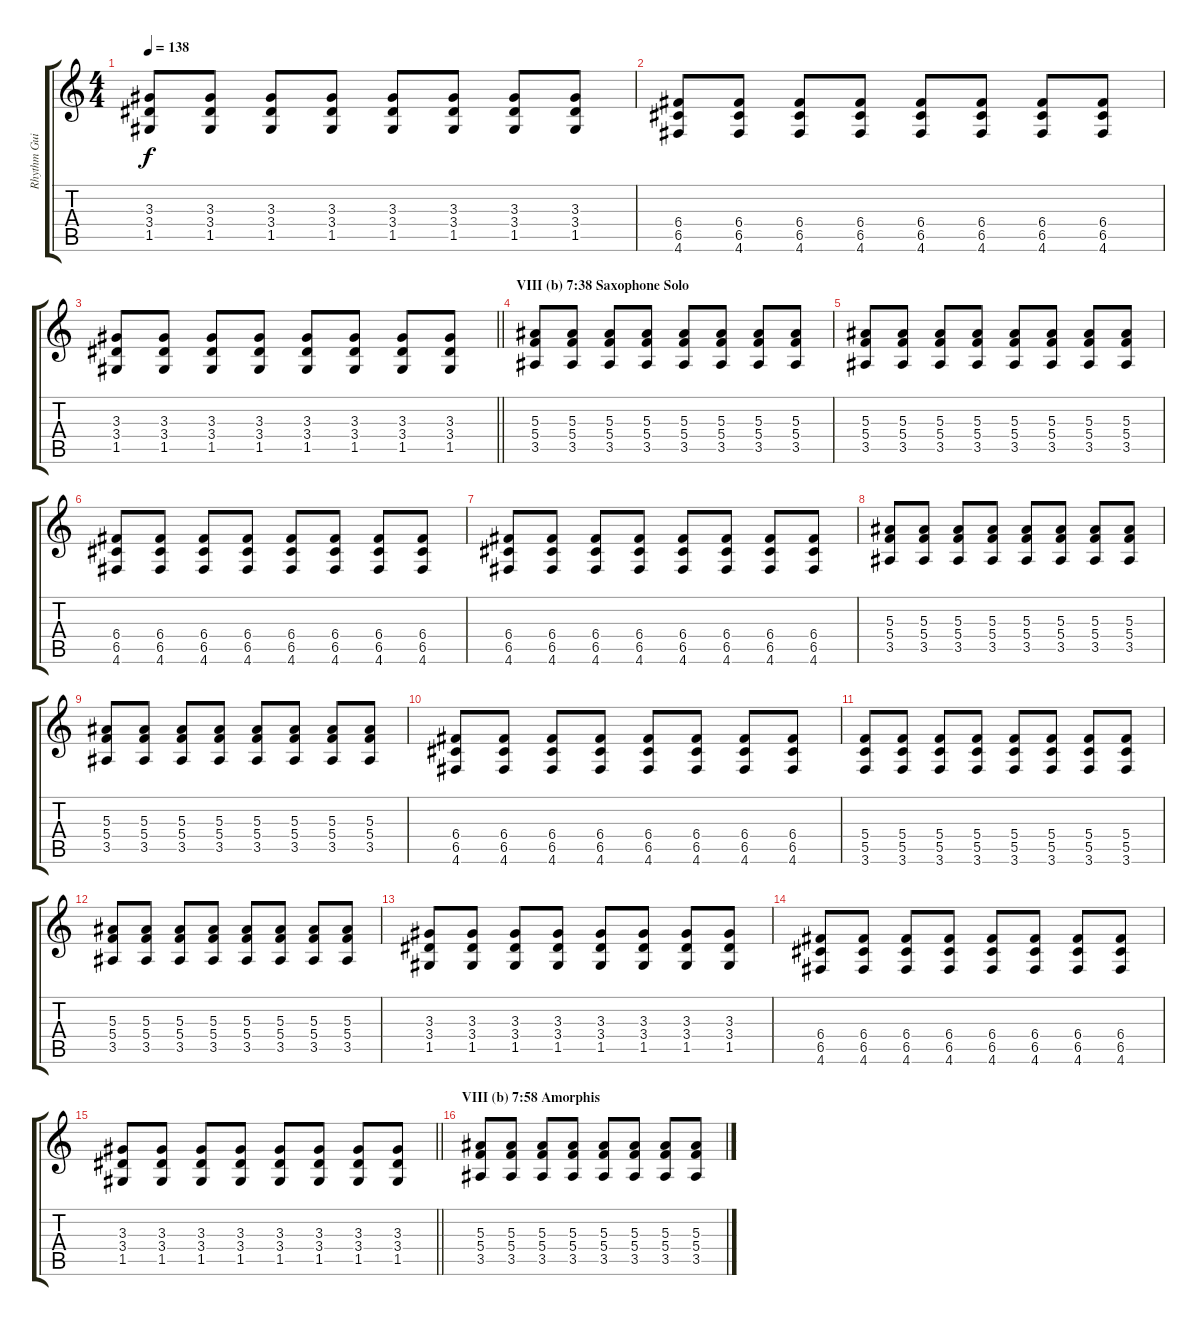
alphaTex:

\track ("Rhythm Guitar" "Rhythm Gui") {instrument distortionguitar}
\staff {score tabs}
\tuning (D4 A3 F3 C3 G2 D2) {hide}
\ts (4 4)
\tempo 138
\clef g2
\ks c
(3.3 3.4 1.5).8{dy f} (3.3 3.4 1.5).8 (3.3 3.4 1.5).8 (3.3 3.4 1.5).8 (3.3 3.4 1.5).8 (3.3 3.4 1.5).8 (3.3 3.4 1.5).8 (3.3 3.4 1.5).8 |
(6.4 6.5 4.6).8 (6.4 6.5 4.6).8 (6.4 6.5 4.6).8 (6.4 6.5 4.6).8 (6.4 6.5 4.6).8 (6.4 6.5 4.6).8 (6.4 6.5 4.6).8 (6.4 6.5 4.6).8 |
\barLineRight lightlight
(3.3 3.4 1.5).8 (3.3 3.4 1.5).8 (3.3 3.4 1.5).8 (3.3 3.4 1.5).8 (3.3 3.4 1.5).8 (3.3 3.4 1.5).8 (3.3 3.4 1.5).8 (3.3 3.4 1.5).8 |
\section ("" "VIII (b) 7:38 Saxophone Solo")
(5.3 5.4 3.5).8 (5.3 5.4 3.5).8 (5.3 5.4 3.5).8 (5.3 5.4 3.5).8 (5.3 5.4 3.5).8 (5.3 5.4 3.5).8 (5.3 5.4 3.5).8 (5.3 5.4 3.5).8 |
(5.3 5.4 3.5).8 (5.3 5.4 3.5).8 (5.3 5.4 3.5).8 (5.3 5.4 3.5).8 (5.3 5.4 3.5).8 (5.3 5.4 3.5).8 (5.3 5.4 3.5).8 (5.3 5.4 3.5).8 |
(6.4 6.5 4.6).8 (6.4 6.5 4.6).8 (6.4 6.5 4.6).8 (6.4 6.5 4.6).8 (6.4 6.5 4.6).8 (6.4 6.5 4.6).8 (6.4 6.5 4.6).8 (6.4 6.5 4.6).8 |
(6.4 6.5 4.6).8 (6.4 6.5 4.6).8 (6.4 6.5 4.6).8 (6.4 6.5 4.6).8 (6.4 6.5 4.6).8 (6.4 6.5 4.6).8 (6.4 6.5 4.6).8 (6.4 6.5 4.6).8 |
(5.3 5.4 3.5).8 (5.3 5.4 3.5).8 (5.3 5.4 3.5).8 (5.3 5.4 3.5).8 (5.3 5.4 3.5).8 (5.3 5.4 3.5).8 (5.3 5.4 3.5).8 (5.3 5.4 3.5).8 |
(5.3 5.4 3.5).8 (5.3 5.4 3.5).8 (5.3 5.4 3.5).8 (5.3 5.4 3.5).8 (5.3 5.4 3.5).8 (5.3 5.4 3.5).8 (5.3 5.4 3.5).8 (5.3 5.4 3.5).8 |
(6.4 6.5 4.6).8 (6.4 6.5 4.6).8 (6.4 6.5 4.6).8 (6.4 6.5 4.6).8 (6.4 6.5 4.6).8 (6.4 6.5 4.6).8 (6.4 6.5 4.6).8 (6.4 6.5 4.6).8 |
(5.4 5.5 3.6).8 (5.4 5.5 3.6).8 (5.4 5.5 3.6).8 (5.4 5.5 3.6).8 (5.4 5.5 3.6).8 (5.4 5.5 3.6).8 (5.4 5.5 3.6).8 (5.4 5.5 3.6).8 |
(5.3 5.4 3.5).8 (5.3 5.4 3.5).8 (5.3 5.4 3.5).8 (5.3 5.4 3.5).8 (5.3 5.4 3.5).8 (5.3 5.4 3.5).8 (5.3 5.4 3.5).8 (5.3 5.4 3.5).8 |
(3.3 3.4 1.5).8 (3.3 3.4 1.5).8 (3.3 3.4 1.5).8 (3.3 3.4 1.5).8 (3.3 3.4 1.5).8 (3.3 3.4 1.5).8 (3.3 3.4 1.5).8 (3.3 3.4 1.5).8 |
(6.4 6.5 4.6).8 (6.4 6.5 4.6).8 (6.4 6.5 4.6).8 (6.4 6.5 4.6).8 (6.4 6.5 4.6).8 (6.4 6.5 4.6).8 (6.4 6.5 4.6).8 (6.4 6.5 4.6).8 |
\barLineRight lightlight
(3.3 3.4 1.5).8 (3.3 3.4 1.5).8 (3.3 3.4 1.5).8 (3.3 3.4 1.5).8 (3.3 3.4 1.5).8 (3.3 3.4 1.5).8 (3.3 3.4 1.5).8 (3.3 3.4 1.5).8 |
\section ("" "VIII (b) 7:58 Amorphis")
(5.3 5.4 3.5).8 (5.3 5.4 3.5).8 (5.3 5.4 3.5).8 (5.3 5.4 3.5).8 (5.3 5.4 3.5).8 (5.3 5.4 3.5).8 (5.3 5.4 3.5).8 (5.3 5.4 3.5).8
